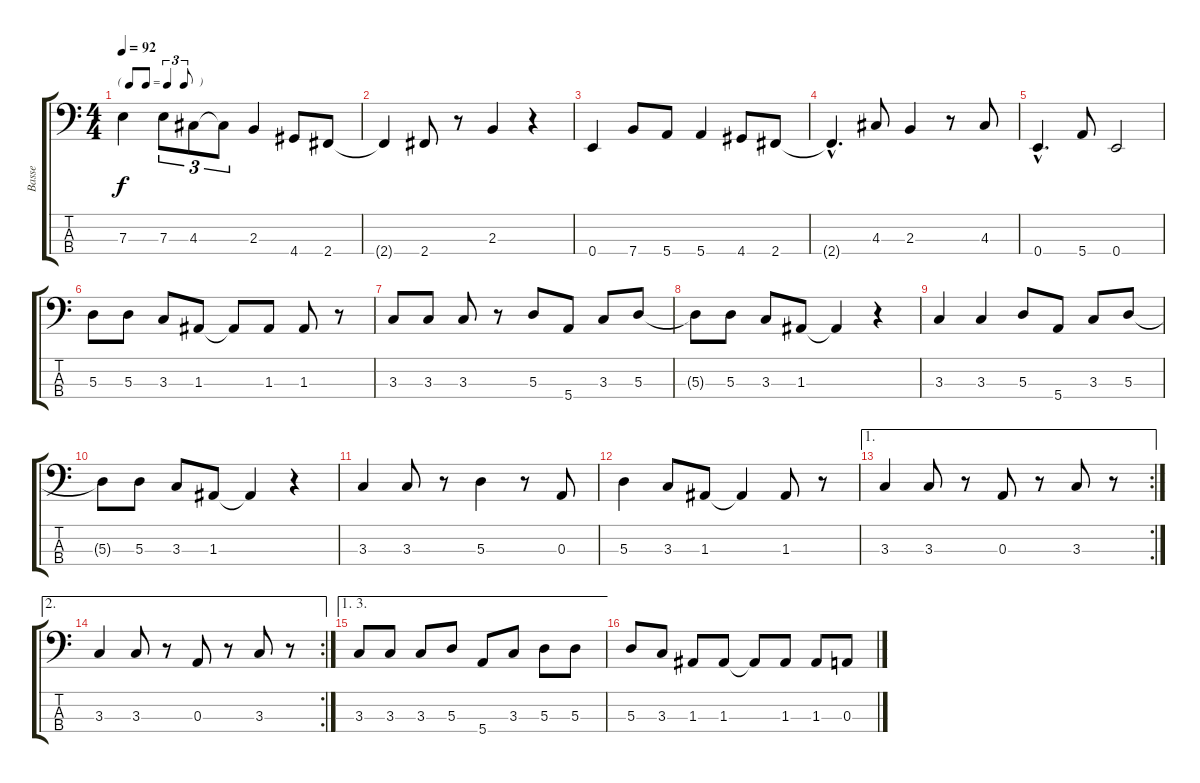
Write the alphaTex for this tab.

\track ("Basse" "Basse") {instrument acousticguitarnylon}
\staff {score tabs}
\tuning (G2 D2 A1 E1) {hide}
\ts (4 4)
\tf triplet8th
\tempo 92
\clef f4
\ks c
7.3.4{dy f} 7.3.8{tu (3 2)} 4.3.8{tu (3 2)} 4.3{t}.8{tu (3 2)} 2.3.4 4.4.8 2.4.8 |
2.4{t}.4 2.4.8 r.8 2.3.4 r.4 |
0.4.4 7.4.8 5.4.8 5.4.4 4.4.8 2.4.8 |
2.4{hac t}.4{d} 4.3.8 2.3.4 r.8 4.3.8 |
0.4{hac}.4{d} 5.4.8 0.4.2 |
5.3.8 5.3.8 3.3.8 1.3.8 1.3{t}.8 1.3.8 1.3.8 r.8 |
3.3.8 3.3.8 3.3.8 r.8 5.3.8 5.4.8 3.3.8 5.3.8 |
5.3{t}.8 5.3.8 3.3.8 1.3.8 1.3{t}.4 r.4 |
3.3.4 3.3.4 5.3.8 5.4.8 3.3.8 5.3.8 |
5.3{t}.8 5.3.8 3.3.8 1.3.8 1.3{t}.4 r.4 |
3.3.4 3.3.8 r.8 5.3.4 r.8 0.3.8 |
5.3.4 3.3.8 1.3.8 1.3{t}.4 1.3.8 r.8 |
\ae 1
\rc 2
3.3.4 3.3.8 r.8 0.3.8 r.8 3.3.8 r.8 |
\ae 2
\rc 2
3.3.4 3.3.8 r.8 0.3.8 r.8 3.3.8 r.8 |
\ae (1 3)
3.3.8 3.3.8 3.3.8 5.3.8 5.4.8 3.3.8 5.3.8 5.3.8 |
5.3.8 3.3.8 1.3.8 1.3.8 1.3{t}.8 1.3.8 1.3.8 0.3.8
